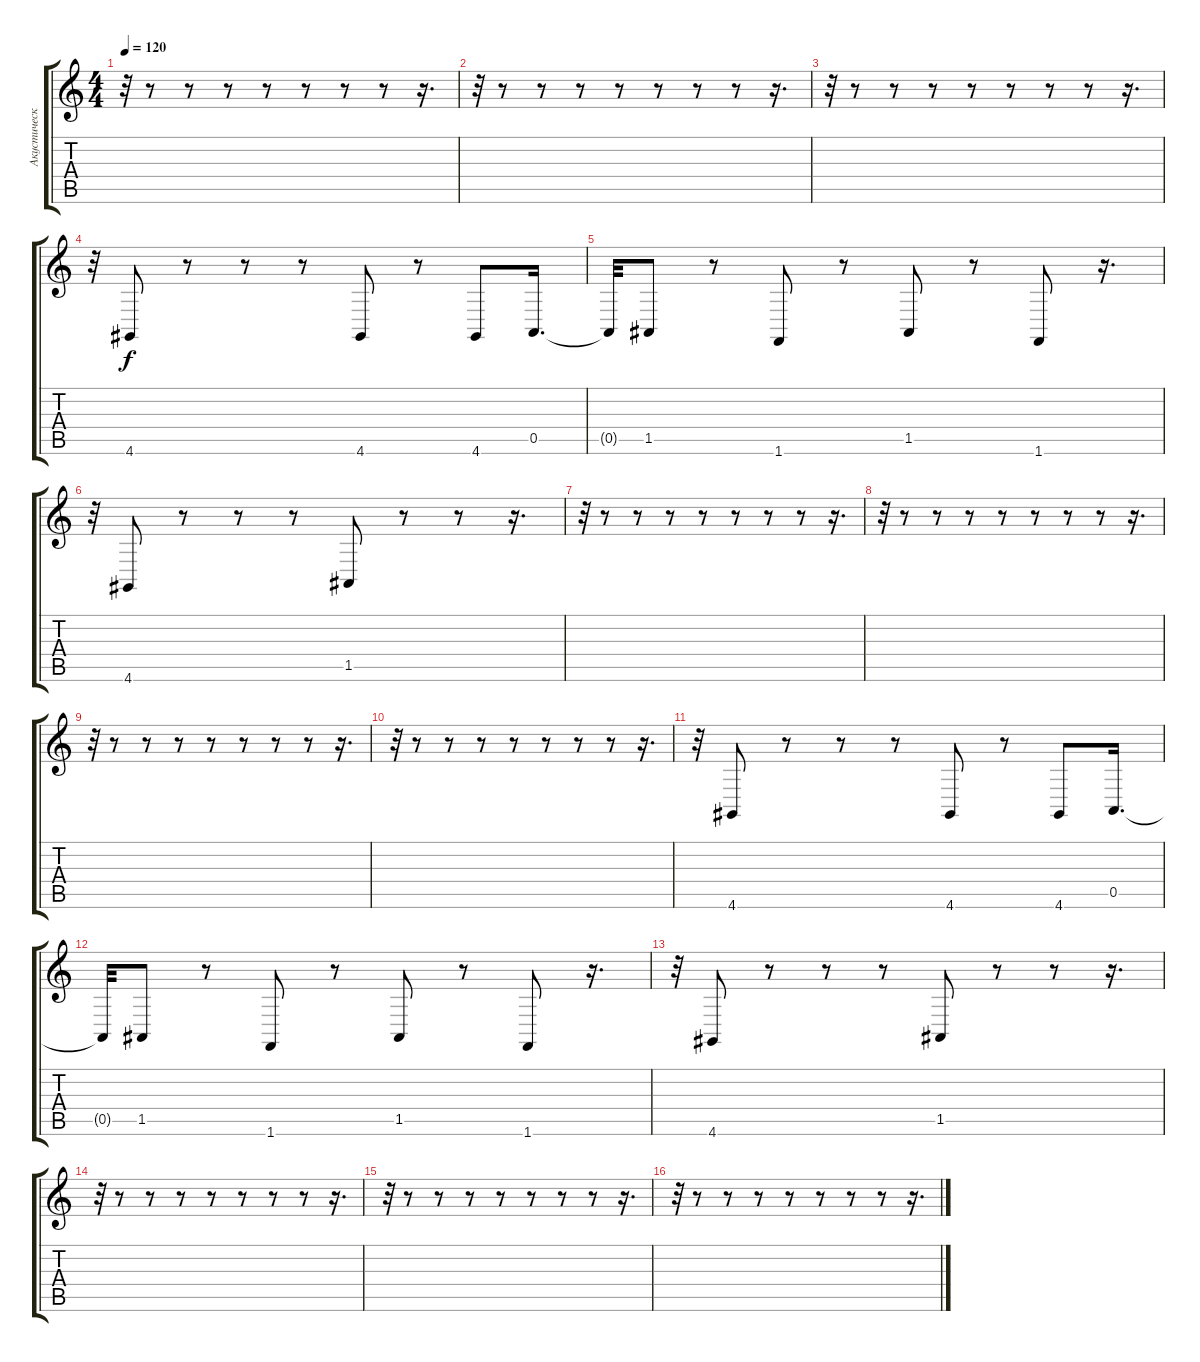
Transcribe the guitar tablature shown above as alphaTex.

\track ("Акустический Гранд Роял" "Акустическ") {instrument acousticgrandpiano}
\staff {score tabs}
\tuning (E4 B3 G3 D3 A2 E2) {hide}
\ts (4 4)
\tempo 120
\clef g2
\ks c
r.32{dy f} r.8 r.8 r.8 r.8 r.8 r.8 r.8 r.16{d} |
r.32 r.8 r.8 r.8 r.8 r.8 r.8 r.8 r.16{d} |
r.32 r.8 r.8 r.8 r.8 r.8 r.8 r.8 r.16{d} |
r.32 4.6.8 r.8 r.8 r.8 4.6.8 r.8 4.6.8 0.5.16{d} |
0.5{t}.32 1.5.8 r.8 1.6.8 r.8 1.5.8 r.8 1.6.8 r.16{d} |
r.32 4.6.8 r.8 r.8 r.8 1.5.8 r.8 r.8 r.16{d} |
r.32 r.8 r.8 r.8 r.8 r.8 r.8 r.8 r.16{d} |
r.32 r.8 r.8 r.8 r.8 r.8 r.8 r.8 r.16{d} |
r.32 r.8 r.8 r.8 r.8 r.8 r.8 r.8 r.16{d} |
r.32 r.8 r.8 r.8 r.8 r.8 r.8 r.8 r.16{d} |
r.32 4.6.8 r.8 r.8 r.8 4.6.8 r.8 4.6.8 0.5.16{d} |
0.5{t}.32 1.5.8 r.8 1.6.8 r.8 1.5.8 r.8 1.6.8 r.16{d} |
r.32 4.6.8 r.8 r.8 r.8 1.5.8 r.8 r.8 r.16{d} |
r.32 r.8 r.8 r.8 r.8 r.8 r.8 r.8 r.16{d} |
r.32 r.8 r.8 r.8 r.8 r.8 r.8 r.8 r.16{d} |
r.32 r.8 r.8 r.8 r.8 r.8 r.8 r.8 r.16{d}
